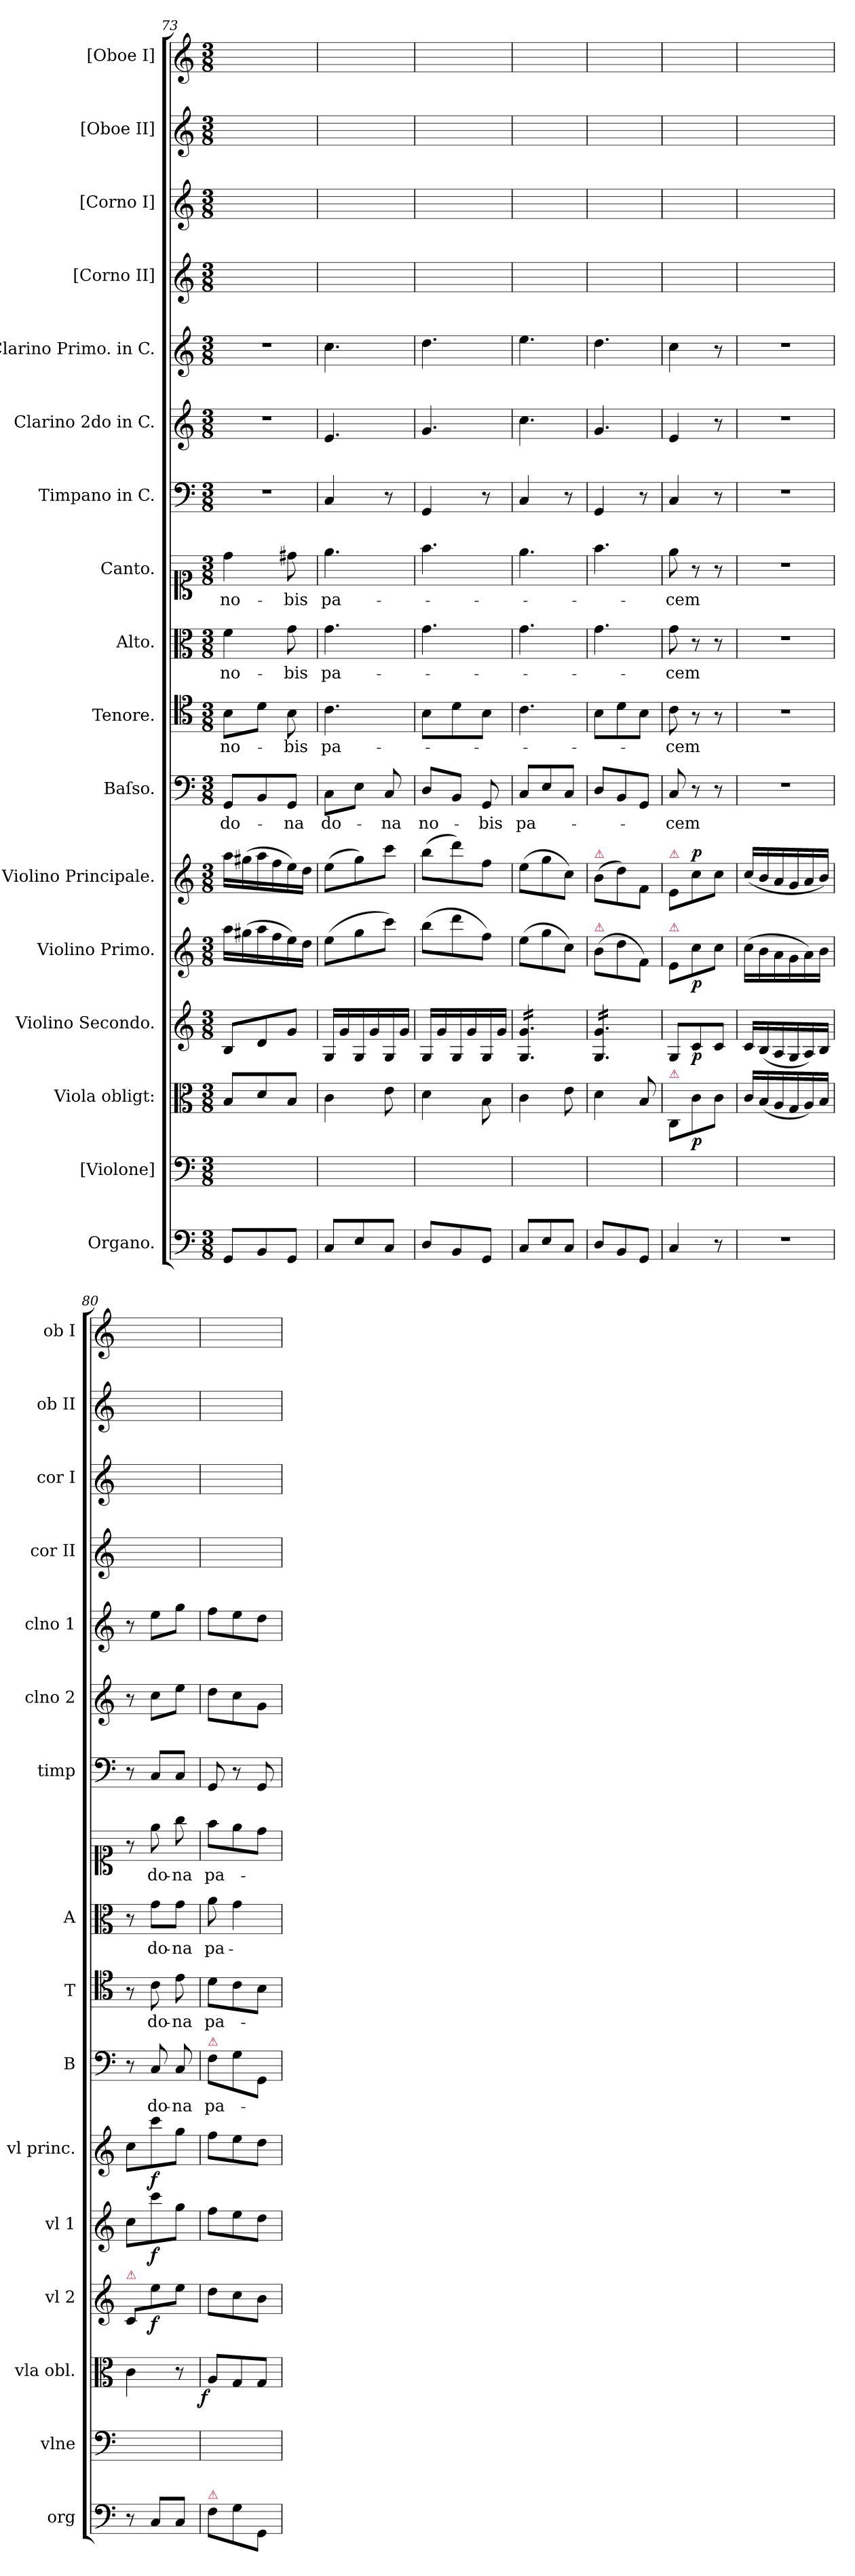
**kern	**kern	**kern	**dynam	**kern	**dynam	**kern	**dynam	**kern	**dynam	**kern	**text	**kern	**text	**kern	**text	**kern	**text	**kern	**kern	**kern	**kern	**kern	**kern	**kern
*part17	*part16	*part15	*part15	*part14	*part14	*part13	*part13	*part12	*part12	*part11	*part11	*part10	*part10	*part9	*part9	*part8	*part8	*part7	*part6	*part5	*part4	*part3	*part2	*part1
*staff17	*staff16	*staff15	*staff15	*staff14	*staff14	*staff13	*staff13	*staff12	*staff12	*staff11	*staff11	*staff10	*staff10	*staff9	*staff9	*staff8	*staff8	*staff7	*staff6	*staff5	*staff4	*staff3	*staff2	*staff1
*I"Organo.	*I"[Violone]	*I"Viola obligt:	*	*I"Violino Secondo.	*	*I"Violino Primo.	*	*I"Violino Principale.	*	*I"Baſso.	*	*I"Tenore.	*	*I"Alto.	*	*I"Canto.	*	*I"Timpano in C.	*I"Clarino 2do in C.	*I"Clarino Primo. in C.	*I"[Corno II]	*I"[Corno I]	*I"[Oboe II]	*I"[Oboe I]
*I'org	*I'vlne	*I'vla obl.	*	*I'vl 2	*	*I'vl 1	*	*I'vl princ.	*	*I'B	*	*I'T	*	*I'A	*	*	*	*I'timp	*I'clno 2	*I'clno 1	*I'cor II	*I'cor I	*I'ob II	*I'ob I
*clefF4	*clefF4	*clefC3	*	*clefG2	*	*clefG2	*	*clefG2	*	*clefF4	*	*clefC4	*	*clefC3	*	*clefC1	*	*clefF4	*clefG2	*clefG2	*clefG2	*clefG2	*clefG2	*clefG2
*k[]	*k[]	*k[]	*	*k[]	*	*k[]	*	*k[]	*	*k[]	*	*k[]	*	*k[]	*	*k[]	*	*k[]	*k[]	*k[]	*k[]	*k[]	*k[]	*k[]
*M3/8	*M3/8	*M3/8	*	*M3/8	*	*M3/8	*	*M3/8	*	*M3/8	*	*M3/8	*	*M3/8	*	*M3/8	*	*M3/8	*M3/8	*M3/8	*M3/8	*M3/8	*M3/8	*M3/8
=73	=73	=73	=73	=73	=73	=73	=73	=73	=73	=73	=73	=73	=73	=73	=73	=73	=73	=73	=73	=73	=73	=73	=73	=73
8GG/L	4.ryy	8B/L	.	8B/L	.	16aa\LL	.	16aa\LL	.	8GG/L	do-	8B\L	no-	4f\	no-	4dd\	no-	4.r	4.r	4.r	4.ryy	4.ryy	4.ryy	4.ryy
.	.	.	.	.	.	(16gg#X\	.	(16gg#X\	.	.	.	.	.	.	.	.	.	.	.	.	.	.	.	.
8BB/	.	8d/	.	8d/	.	16aa\	.	16aa\	.	8BB/	.	8d\J	.	.	.	.	.	.	.	.	.	.	.	.
.	.	.	.	.	.	16ff\	.	16ff\	.	.	.	.	.	.	.	.	.	.	.	.	.	.	.	.
8GG/J	.	8B/J	.	8g/J	.	16ee\)	.	16ee\)	.	8GG/J	-na	8B\	-bis	8g\	-bis	8dd#X\	-bis	.	.	.	.	.	.	.
.	.	.	.	.	.	16dd\JJ	.	16dd\JJ	.	.	.	.	.	.	.	.	.	.	.	.	.	.	.	.
=74	=74	=74	=74	=74	=74	=74	=74	=74	=74	=74	=74	=74	=74	=74	=74	=74	=74	=74	=74	=74	=74	=74	=74	=74
8C/L	4.ryy	4c\	.	16G/LL	.	(8ee\L	.	(8ee\L	.	8C\L	do-	4.c\	pa-	4.g\	pa-	4.ee\	pa-	4C/	4.e/	4.cc\	4.ryy	4.ryy	4.ryy	4.ryy
.	.	.	.	16g/	.	.	.	.	.	.	.	.	.	.	.	.	.	.	.	.	.	.	.	.
8E/	.	.	.	16G/	.	8gg\	.	8gg\)	.	8E\J	.	.	.	.	.	.	.	.	.	.	.	.	.	.
.	.	.	.	16g/	.	.	.	.	.	.	.	.	.	.	.	.	.	.	.	.	.	.	.	.
8C/J	.	8e\	.	16G/	.	8ccc\J)	.	8ccc\J	.	8C/	-na	.	.	.	.	.	.	8r	.	.	.	.	.	.
.	.	.	.	16g/JJ	.	.	.	.	.	.	.	.	.	.	.	.	.	.	.	.	.	.	.	.
=75	=75	=75	=75	=75	=75	=75	=75	=75	=75	=75	=75	=75	=75	=75	=75	=75	=75	=75	=75	=75	=75	=75	=75	=75
8D/L	4.ryy	4d\	.	16G/LL	.	(8bb\L	.	(8bb\L	.	8D/L	no-	8B\L	.	4.g\	.	4.ff\	.	4GG/	4.g/	4.dd\	4.ryy	4.ryy	4.ryy	4.ryy
.	.	.	.	16g/	.	.	.	.	.	.	.	.	.	.	.	.	.	.	.	.	.	.	.	.
8BB/	.	.	.	16G/	.	8ddd\	.	8ddd\)	.	8BB/J	.	8d\	.	.	.	.	.	.	.	.	.	.	.	.
.	.	.	.	16g/	.	.	.	.	.	.	.	.	.	.	.	.	.	.	.	.	.	.	.	.
8GG/J	.	8B\	.	16G/	.	8ff\J)	.	8ff\J	.	8GG/	-bis	8B\J	.	.	.	.	.	8r	.	.	.	.	.	.
.	.	.	.	16g/JJ	.	.	.	.	.	.	.	.	.	.	.	.	.	.	.	.	.	.	.	.
=76	=76	=76	=76	=76	=76	=76	=76	=76	=76	=76	=76	=76	=76	=76	=76	=76	=76	=76	=76	=76	=76	=76	=76	=76
*	*	*	*	*tremolo	*	*	*	*	*	*	*	*	*	*	*	*	*	*	*	*	*	*	*	*
8C/L	4.ryy	4c\	.	16G/ 16g/LL	.	(8ee\L	.	(8ee\L	.	8C/L	pa-	4.c\	.	4.g\	.	4.ee\	.	4C/	4.cc\	4.ee\	4.ryy	4.ryy	4.ryy	4.ryy
.	.	.	.	16G/ 16g/	.	.	.	.	.	.	.	.	.	.	.	.	.	.	.	.	.	.	.	.
8E/	.	.	.	16G/ 16g/	.	8gg\	.	8gg\	.	8E/	.	.	.	.	.	.	.	.	.	.	.	.	.	.
.	.	.	.	16G/ 16g/	.	.	.	.	.	.	.	.	.	.	.	.	.	.	.	.	.	.	.	.
8C/J	.	8e\	.	16G/ 16g/	.	8cc\J)	.	8cc\J)	.	8C/J	.	.	.	.	.	.	.	8r	.	.	.	.	.	.
.	.	.	.	16G/ 16g/JJ	.	.	.	.	.	.	.	.	.	.	.	.	.	.	.	.	.	.	.	.
=77	=77	=77	=77	=77	=77	=77	=77	=77	=77	=77	=77	=77	=77	=77	=77	=77	=77	=77	=77	=77	=77	=77	=77	=77
!	!	!	!	!	!	!	!	!LO:TX:a:color=crimson:t=⚠	!	!	!	!	!	!	!	!	!	!	!	!	!	!	!	!
!	!	!	!	!	!	!LO:TX:a:color=crimson:t=⚠	!	!	!	!	!	!	!	!	!	!	!	!	!	!	!	!	!	!
8D/L	4.ryy	4d\	.	16G/ 16g/LL	.	(8b\L	.	(8b\L	.	8D/L	.	8B\L	.	4.g\	.	4.ff\	.	4GG/	4.g/	4.dd\	4.ryy	4.ryy	4.ryy	4.ryy
.	.	.	.	16G/ 16g/	.	.	.	.	.	.	.	.	.	.	.	.	.	.	.	.	.	.	.	.
8BB/	.	.	.	16G/ 16g/	.	8dd\	.	8dd\)	.	8BB/	.	8d\	.	.	.	.	.	.	.	.	.	.	.	.
.	.	.	.	16G/ 16g/	.	.	.	.	.	.	.	.	.	.	.	.	.	.	.	.	.	.	.	.
8GG/J	.	8B/	.	16G/ 16g/	.	8f/J)	.	8f/J	.	8GG/J	.	8B\J	.	.	.	.	.	8r	.	.	.	.	.	.
.	.	.	.	16G/ 16g/JJ	.	.	.	.	.	.	.	.	.	.	.	.	.	.	.	.	.	.	.	.
*	*	*	*	*Xtremolo	*	*	*	*	*	*	*	*	*	*	*	*	*	*	*	*	*	*	*	*
=78	=78	=78	=78	=78	=78	=78	=78	=78	=78	=78	=78	=78	=78	=78	=78	=78	=78	=78	=78	=78	=78	=78	=78	=78
!	!	!	!	!	!	!	!	!LO:TX:a:color=crimson:t=⚠	!	!	!	!	!	!	!	!	!	!	!	!	!	!	!	!
!	!	!	!	!	!	!LO:TX:a:color=crimson:t=⚠	!	!	!	!	!	!	!	!	!	!	!	!	!	!	!	!	!	!
!	!	!LO:TX:a:color=crimson:t=⚠	!	!	!	!	!	!	!	!	!	!	!	!	!	!	!	!	!	!	!	!	!	!
4C/	4.ryy	8C/L	.	8G/L	.	8e/L	.	8e/L	.	8C/	-cem	8c\	-cem	8g\	-cem	8ee\	-cem	4C/	4e/	4cc\	4.ryy	4.ryy	4.ryy	4.ryy
!	!	!	!	!	!	!	!LO:DY:b	!	!LO:DY:a	!	!	!	!	!	!	!	!	!	!	!	!	!	!	!
.	.	8c\	p	8c/	p	8cc\	p	8cc\	p	8r	.	8r	.	8r	.	8r	.	.	.	.	.	.	.	.
8r	.	8c\J	.	8c/J	.	8cc\J	.	8cc\J	.	8r	.	8r	.	8r	.	8r	.	8r	8r	8r	.	.	.	.
=79	=79	=79	=79	=79	=79	=79	=79	=79	=79	=79	=79	=79	=79	=79	=79	=79	=79	=79	=79	=79	=79	=79	=79	=79
4.r	4.ryy	16c/LL	.	16c/LL	.	(16cc\LL	.	(16cc/LL	.	4.r	.	4.r	.	4.r	.	4.r	.	4.r	4.r	4.r	4.ryy	4.ryy	4.ryy	4.ryy
.	.	(16B/	.	(16B/	.	16b\	.	16b/	.	.	.	.	.	.	.	.	.	.	.	.	.	.	.	.
.	.	16A/	.	16A/	.	16a\	.	16a/	.	.	.	.	.	.	.	.	.	.	.	.	.	.	.	.
.	.	16G/	.	16G/	.	16g\	.	16g/	.	.	.	.	.	.	.	.	.	.	.	.	.	.	.	.
.	.	16A/)	.	16A/)	.	16a\)	.	16a/	.	.	.	.	.	.	.	.	.	.	.	.	.	.	.	.
.	.	16B/JJ	.	16B/JJ	.	16b\JJ	.	16b/JJ)	.	.	.	.	.	.	.	.	.	.	.	.	.	.	.	.
=80	=80	=80	=80	=80	=80	=80	=80	=80	=80	=80	=80	=80	=80	=80	=80	=80	=80	=80	=80	=80	=80	=80	=80	=80
!	!	!	!	!LO:TX:a:color=crimson:t=⚠	!	!	!	!	!	!	!	!	!	!	!	!	!	!	!	!	!	!	!	!
8r	4.ryy	4c\	.	8c/L	.	8cc\L	.	8cc\L	.	8r	.	8r	.	8r	.	8r	.	8r	8r	8r	4.ryy	4.ryy	4.ryy	4.ryy
!	!	!	!	!	!	!	!LO:DY:b	!	!LO:DY:b	!	!	!	!	!	!	!	!	!	!	!	!	!	!	!
8C/L	.	.	.	8ee\	f	8ccc\	f	8ccc\	f	8C/	do-	8c\	do-	8g\L	do-	8ee\	do-	8C/L	8cc\L	8ee\L	.	.	.	.
8C/J	.	8r	.	8ee\J	.	8gg\J	.	8gg\J	.	8C/	-na	8e\	-na	8g\J	-na	8gg\	-na	8C/J	8ee\J	8gg\J	.	.	.	.
=81	=81	=81	=81	=81	=81	=81	=81	=81	=81	=81	=81	=81	=81	=81	=81	=81	=81	=81	=81	=81	=81	=81	=81	=81
!	!	!	!	!	!	!	!	!	!	!LO:TX:a:color=crimson:t=⚠	!	!	!	!	!	!	!	!	!	!	!	!	!	!
!LO:TX:a:color=crimson:t=⚠	!	!	!	!	!	!	!	!	!	!	!	!	!	!	!	!	!	!	!	!	!	!	!	!
!	!	!	!LO:DY:rj	!	!	!	!	!	!	!	!	!	!	!	!	!	!	!	!	!	!	!	!	!
8F\L	4.ryy	8A/L	f	8dd\L	.	8ff\L	.	8ff\L	.	8F\L	pa-	8d\L	pa-	8a\	pa-	8ff\L	pa-	8GG/	8dd\L	8ff\L	4.ryy	4.ryy	4.ryy	4.ryy
8G\	.	8G/	.	8cc\	.	8ee\	.	8ee\	.	8G\	.	8c\	.	4g\	.	8ee\	.	8r	8cc\	8ee\	.	.	.	.
8GG/J	.	8G/J	.	8b\J	.	8dd\J	.	8dd\J	.	8GG/J	.	8B\J	.	.	.	8dd\J	.	8GG/	8g\J	8dd\J	.	.	.	.
=	=	=	=	=	=	=	=	=	=	=	=	=	=	=	=	=	=	=	=	=	=	=	=	=
*-	*-	*-	*-	*-	*-	*-	*-	*-	*-	*-	*-	*-	*-	*-	*-	*-	*-	*-	*-	*-	*-	*-	*-	*-
